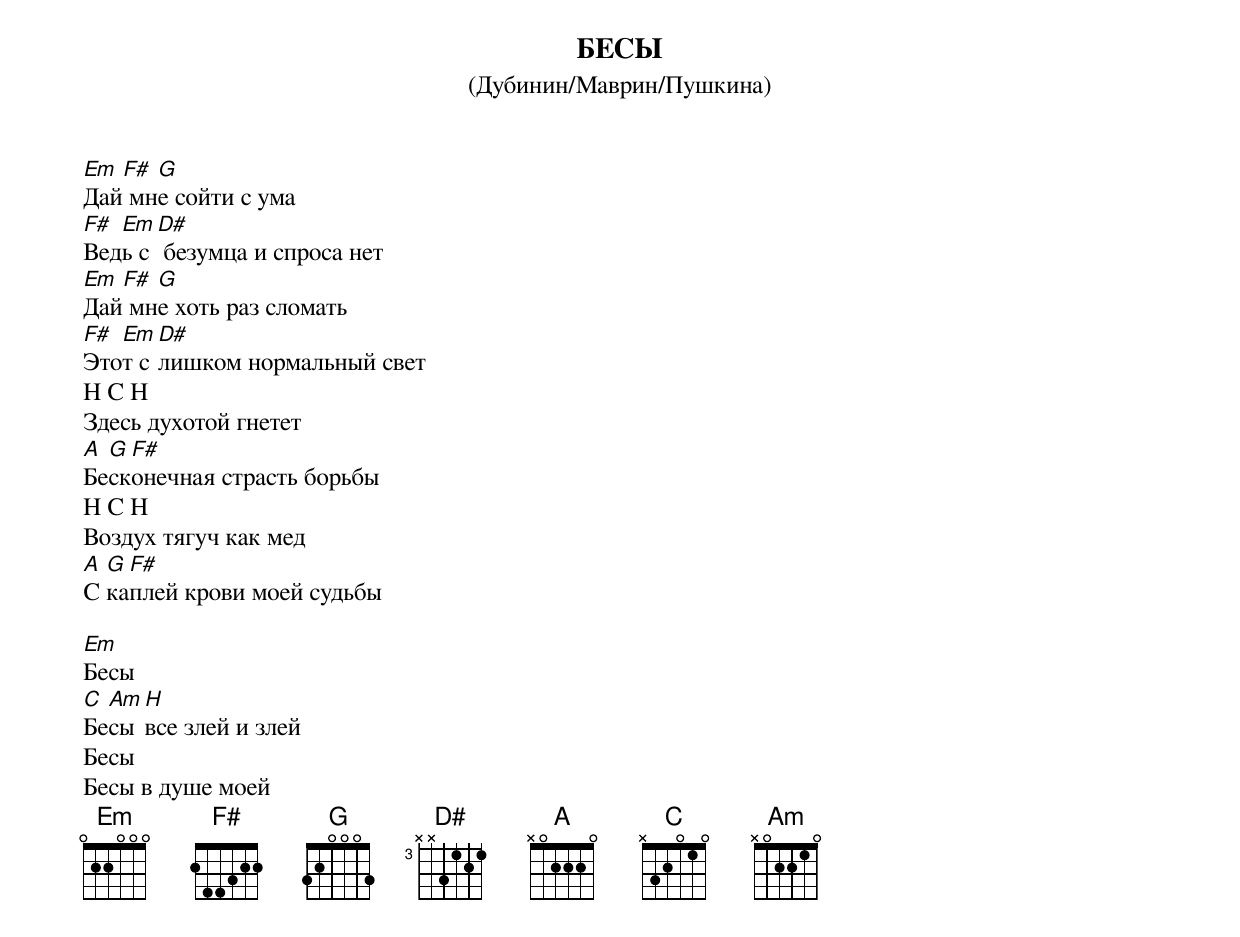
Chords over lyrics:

БЕСЫ
(Дубинин/Маврин/Пушкина)

Em F# G
Дай мне сойти с ума
F# Em D#
Ведь с безумца и спроса нет
Em F# G
Дай мне хоть раз сломать
F# Em D#
Этот слишком нормальный свет
H C H
Здесь духотой гнетет
A G F#
Бесконечная страсть борьбы
H C H
Воздух тягуч как мед
A G F#
С каплей крови моей судьбы

Em
Бесы
C Am H
Бесы все злей и злей
Бесы
Бесы в душе моей
